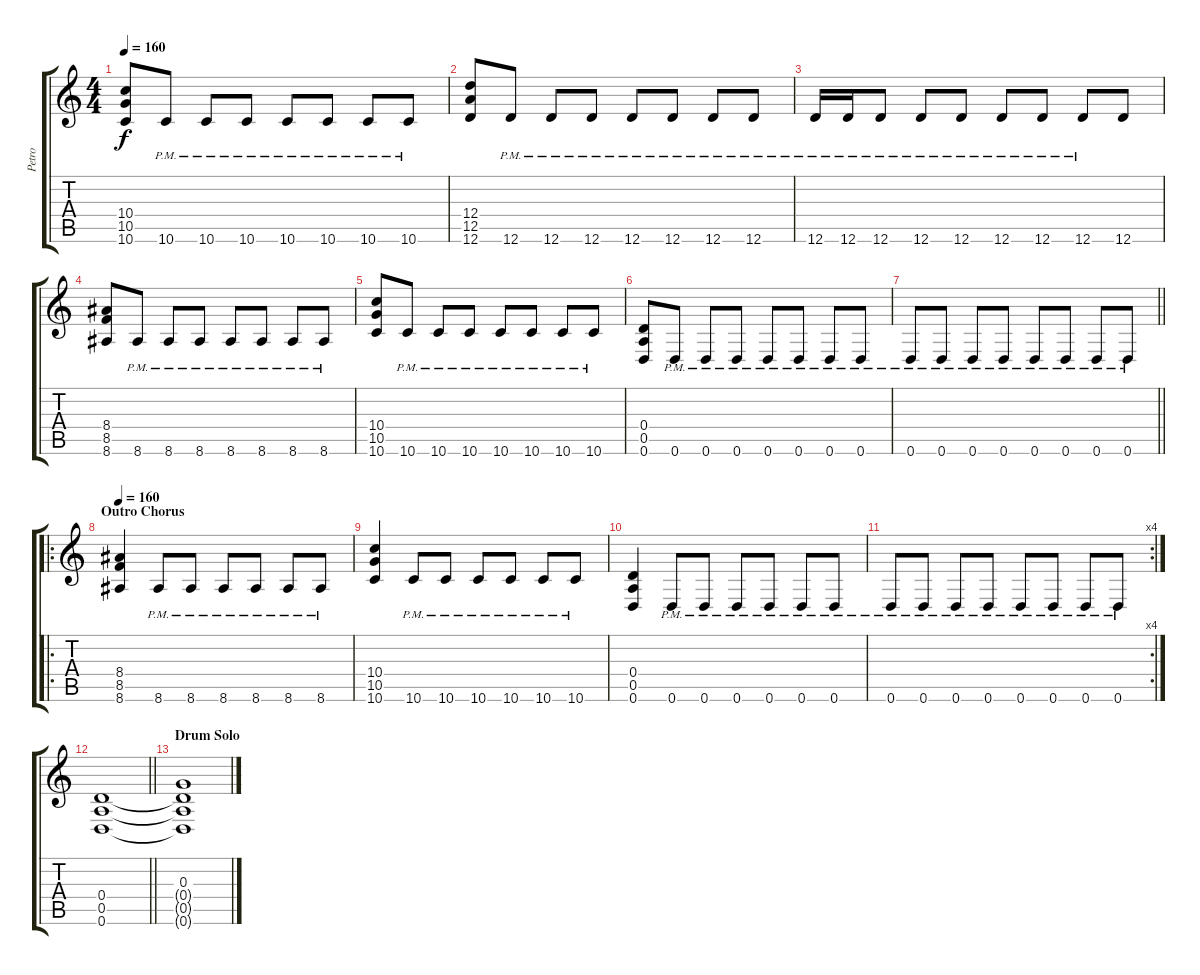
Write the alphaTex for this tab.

\track ("Petro" "Petro") {instrument electricguitarclean}
\staff {score tabs}
\tuning (E4 B3 G3 D3 A2 D2) {hide}
\ts (4 4)
\tempo 160
\clef g2
\ks c
(10.4 10.5 10.6).8{dy f} 10.6{pm}.8 10.6{pm}.8 10.6{pm}.8 10.6{pm}.8 10.6{pm}.8 10.6{pm}.8 10.6{pm}.8 |
(12.4 12.5 12.6).8 12.6{pm}.8 12.6{pm}.8 12.6{pm}.8 12.6{pm}.8 12.6{pm}.8 12.6{pm}.8 12.6{pm}.8 |
12.6{pm}.16 12.6{pm}.16 12.6{pm}.8 12.6{pm}.8 12.6{pm}.8 12.6{pm}.8 12.6{pm}.8 12.6{pm}.8 12.6.8 |
(8.4 8.5 8.6).8 8.6{pm}.8 8.6{pm}.8 8.6{pm}.8 8.6{pm}.8 8.6{pm}.8 8.6{pm}.8 8.6{pm}.8 |
(10.4 10.5 10.6).8 10.6{pm}.8 10.6{pm}.8 10.6{pm}.8 10.6{pm}.8 10.6{pm}.8 10.6{pm}.8 10.6{pm}.8 |
(0.4 0.5 0.6).8 0.6{pm}.8 0.6{pm}.8 0.6{pm}.8 0.6{pm}.8 0.6{pm}.8 0.6{pm}.8 0.6{pm}.8 |
\barLineRight lightlight
0.6{pm}.8 0.6{pm}.8 0.6{pm}.8 0.6{pm}.8 0.6{pm}.8 0.6{pm}.8 0.6{pm}.8 0.6{pm}.8 |
\ro
\section ("" "Outro Chorus")
\tempo 160
(8.4 8.5 8.6).4 8.6{pm}.8 8.6{pm}.8 8.6{pm}.8 8.6{pm}.8 8.6{pm}.8 8.6{pm}.8 |
(10.4 10.5 10.6).4 10.6{pm}.8 10.6{pm}.8 10.6{pm}.8 10.6{pm}.8 10.6{pm}.8 10.6{pm}.8 |
(0.4 0.5 0.6).4 0.6{pm}.8 0.6{pm}.8 0.6{pm}.8 0.6{pm}.8 0.6{pm}.8 0.6{pm}.8 |
\rc 4
0.6{pm}.8 0.6{pm}.8 0.6{pm}.8 0.6{pm}.8 0.6{pm}.8 0.6{pm}.8 0.6{pm}.8 0.6{pm}.8 |
\barLineRight lightlight
(0.4 0.5 0.6).1 |
\section ("" "Drum Solo")
(0.3 0.4{t} 0.5{t} 0.6{t}).1
